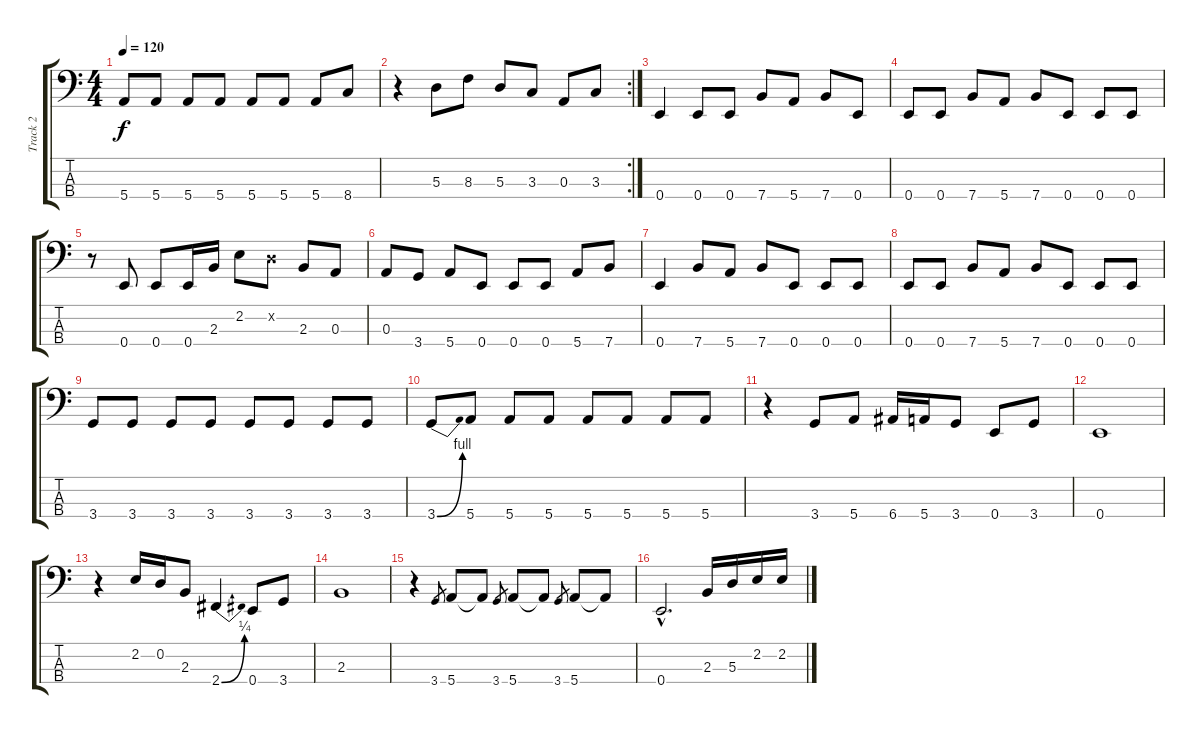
\track ("Track 2" "Track 2") {instrument electricbassfinger}
\staff {score tabs}
\tuning (G2 D2 A1 E1) {hide}
\ts (4 4)
\tempo 120
\clef f4
\ks c
5.4.8{dy f} 5.4.8 5.4.8 5.4.8 5.4.8 5.4.8 5.4.8 8.4.8 |
\rc 2
r.4 5.3.8 8.3.8 5.3.8 3.3.8 0.3.8 3.3.8 |
0.4.4 0.4.8 0.4.8 7.4.8 5.4.8 7.4.8 0.4.8 |
0.4.8 0.4.8 7.4.8 5.4.8 7.4.8 0.4.8 0.4.8 0.4.8 |
r.8 0.4.8 0.4.8 0.4.16 2.3.16 2.2.8 0.2{x}.8 2.3.8 0.3.8 |
0.3.8 3.4.8 5.4.8 0.4.8 0.4.8 0.4.8 5.4.8 7.4.8 |
0.4.4 7.4.8 5.4.8 7.4.8 0.4.8 0.4.8 0.4.8 |
0.4.8 0.4.8 7.4.8 5.4.8 7.4.8 0.4.8 0.4.8 0.4.8 |
3.4.8 3.4.8 3.4.8 3.4.8 3.4.8 3.4.8 3.4.8 3.4.8 |
3.4{be (bend 0 0 60 4)}.8 5.4.8 5.4.8 5.4.8 5.4.8 5.4.8 5.4.8 5.4.8 |
r.4 3.4.8 5.4.8 6.4.16 5.4.16 3.4.8 0.4.8 3.4.8 |
0.4.1 |
r.4 2.2.16 0.2.16 2.3.8 2.4{be (bend 0 0 60 1)}.4 0.4.8 3.4.8 |
2.3.1 |
r.4 3.4.8{gr} 5.4.8 5.4{t}.8 3.4.8{gr} 5.4.8 5.4{t}.8 3.4.8{gr} 5.4.8 5.4{t}.8 |
0.4{hac}.2{d} 2.3.16 5.3.16 2.2.16 2.2.16
